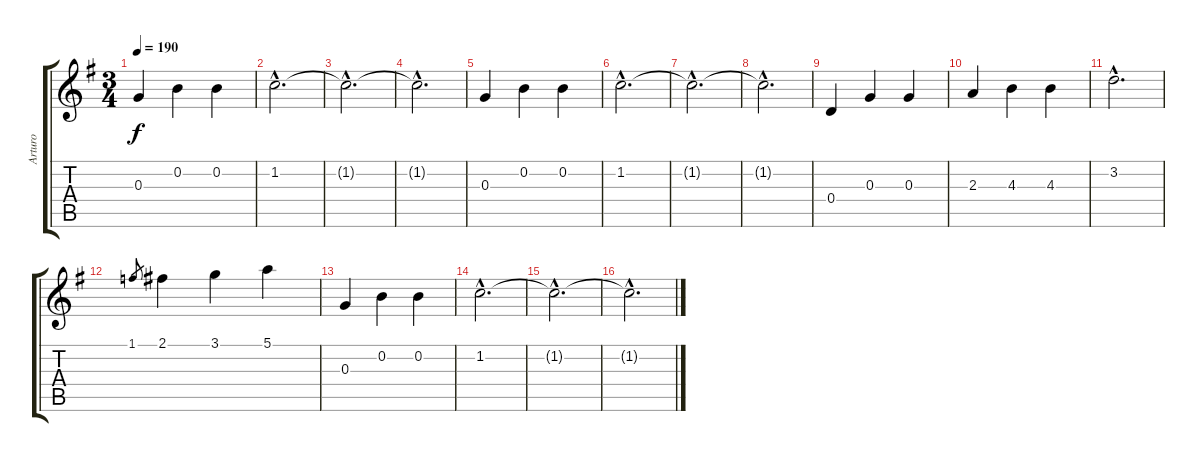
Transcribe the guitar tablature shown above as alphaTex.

\track ("Arturo" "Arturo") {instrument acousticguitarsteel}
\staff {score tabs}
\tuning (E4 B3 G3 D3 A2 E2) {hide}
\ts (3 4)
\tempo 190
\clef g2
\ks g
0.3.4{dy f} 0.2.4 0.2.4 |
1.2{hac}.2{d} |
1.2{hac t}.2{d} |
1.2{hac t}.2{d} |
0.3.4 0.2.4 0.2.4 |
1.2{hac}.2{d} |
1.2{hac t}.2{d} |
1.2{hac t}.2{d} |
0.4.4 0.3.4 0.3.4 |
2.3.4 4.3.4 4.3.4 |
3.2{hac}.2{d} |
1.1.8{gr} 2.1.4 3.1.4 5.1.4 |
0.3.4 0.2.4 0.2.4 |
1.2{hac}.2{d} |
1.2{hac t}.2{d} |
1.2{hac t}.2{d}
